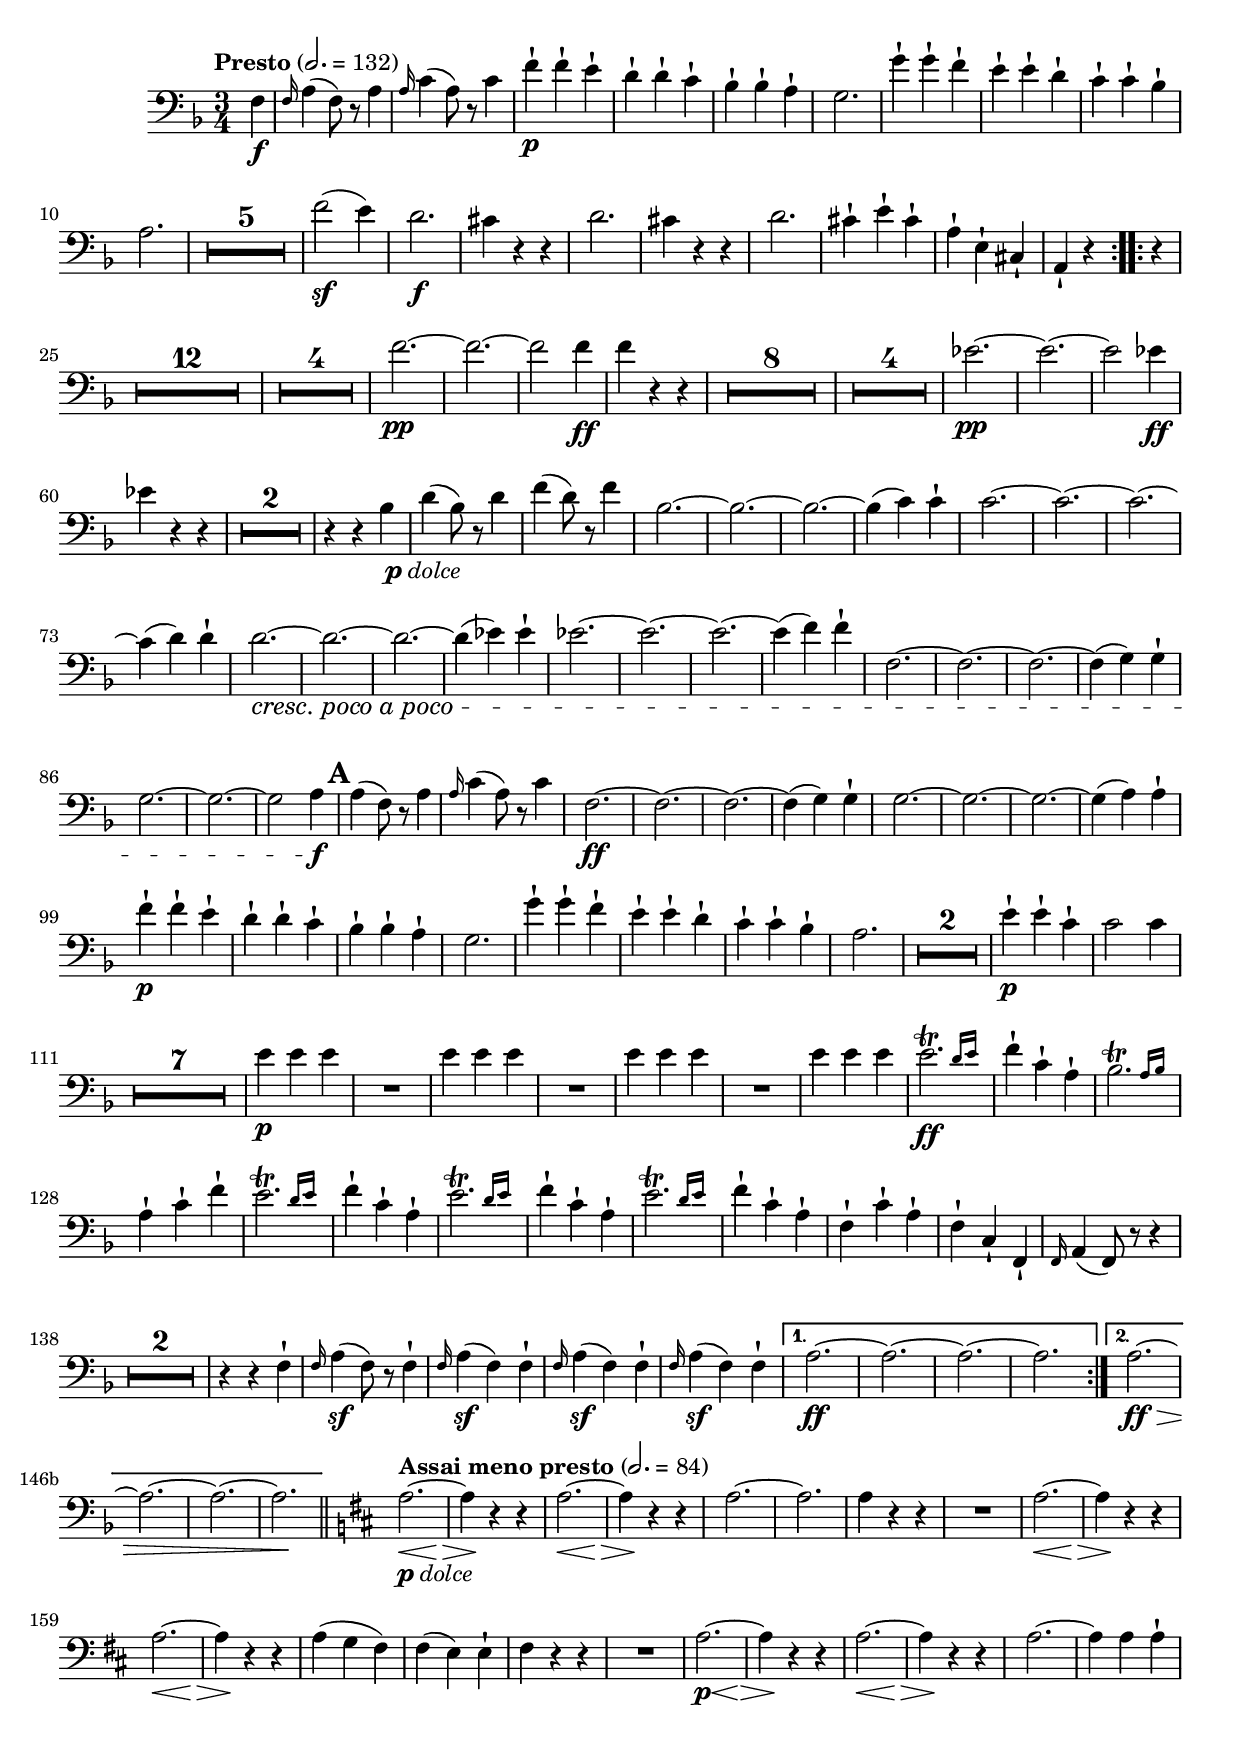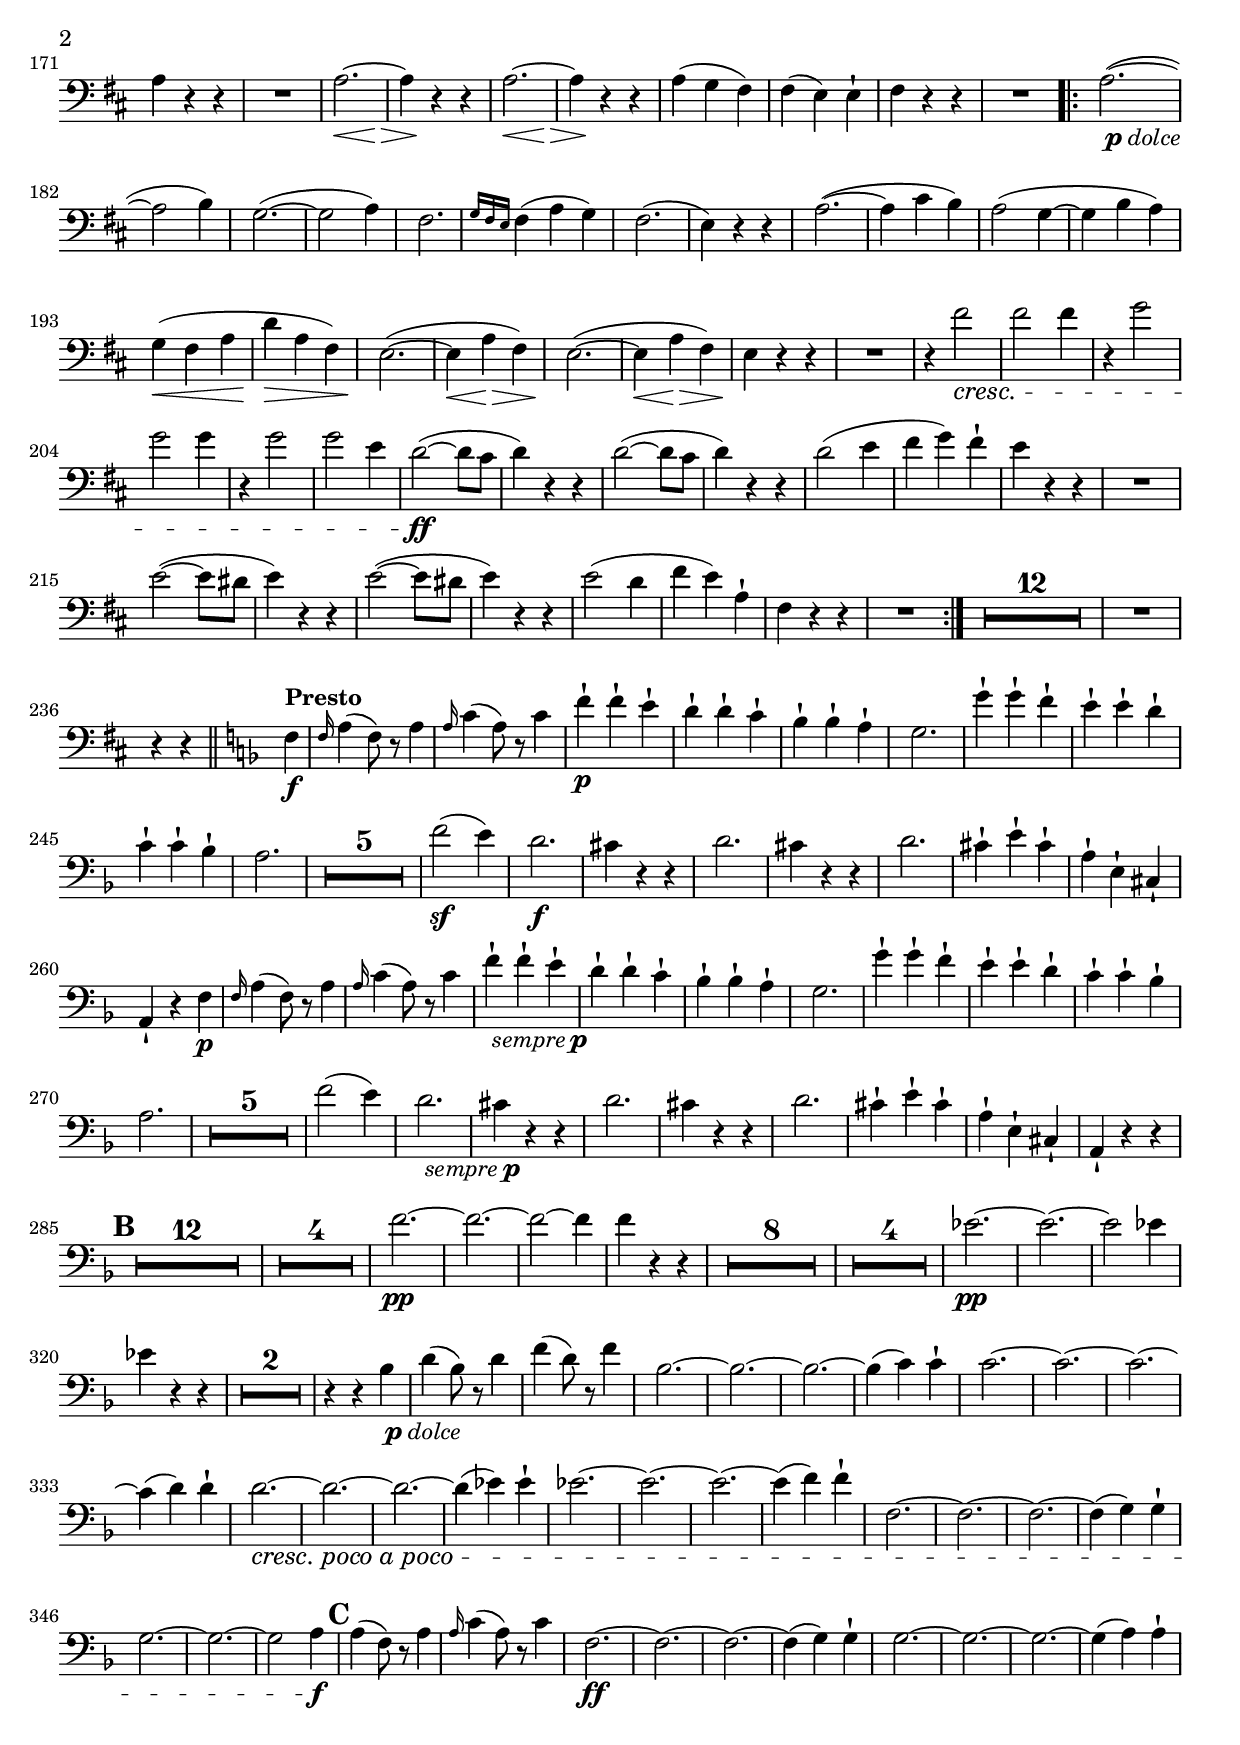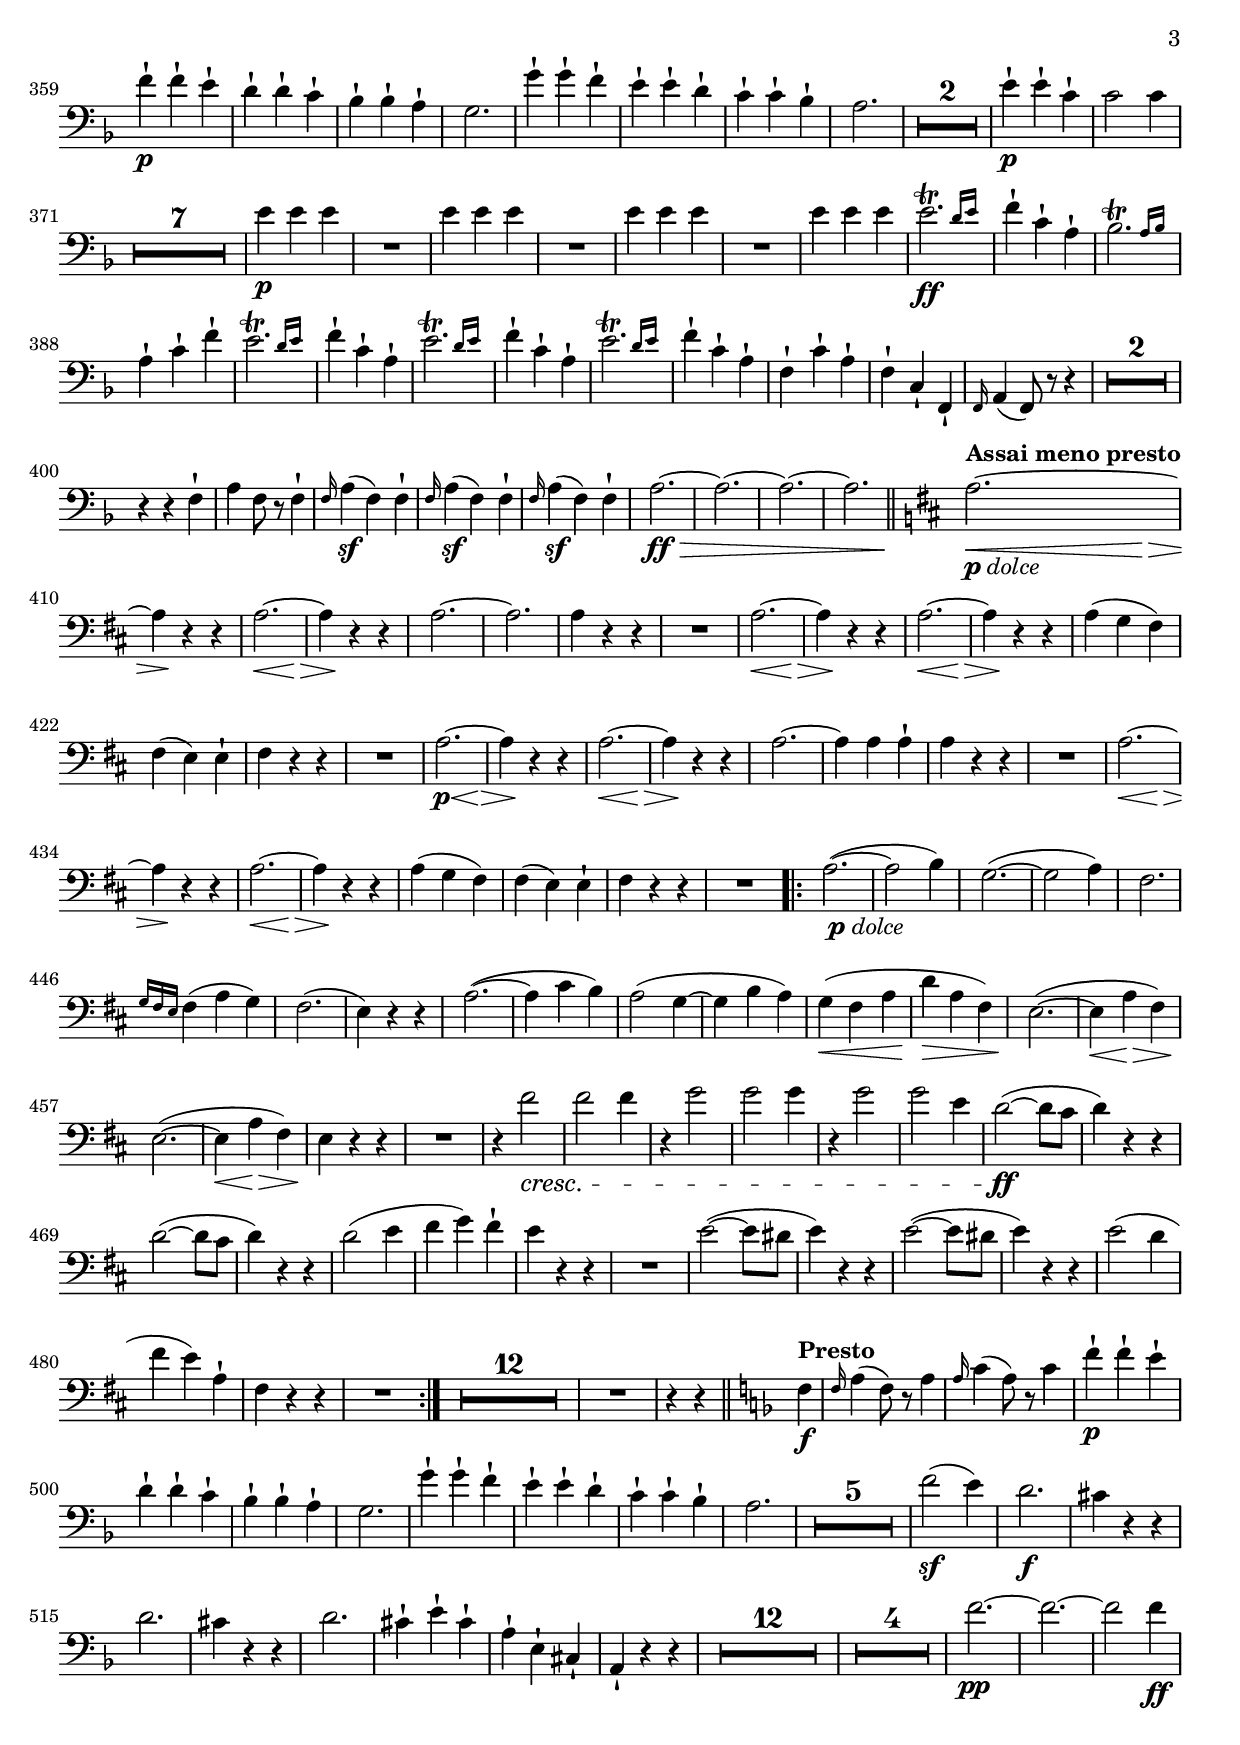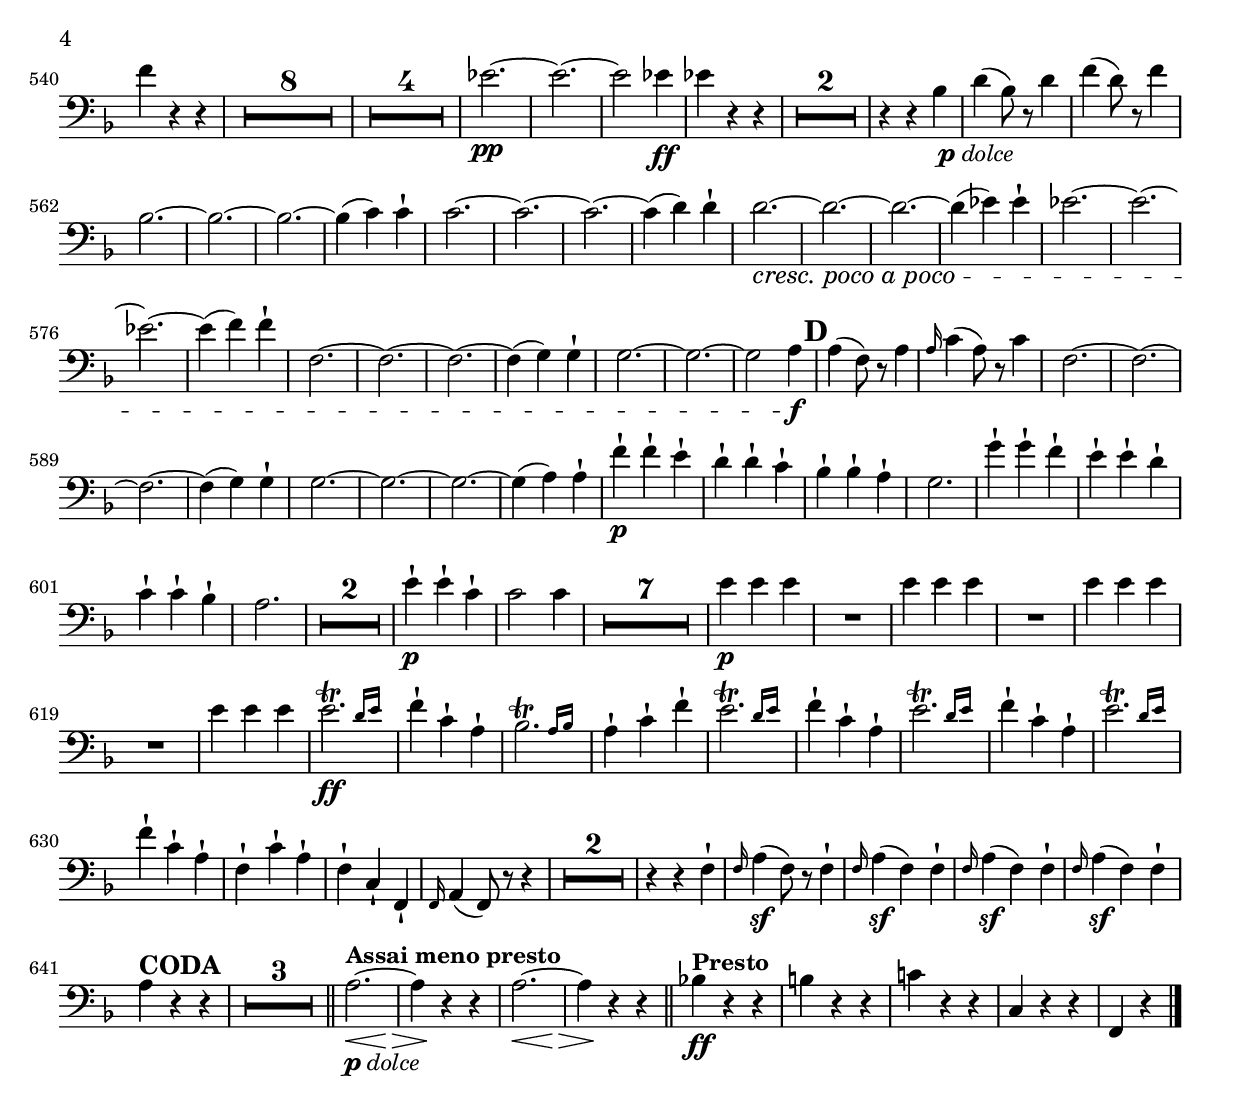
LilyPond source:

\version "2.24.3"

\include "../definitions.ly"

voicebeethovenHxmouvementDxbassonBxmd = \absolute {
\include "../parametres.ly"
\clef bass \time 3/4 \key f \major \tempo "Presto" 2.=132
\repeat volta 2 {
 \partial 4 f4 \f  |
 \grace {f16} a4( f8) r8 a4  |
 \grace {a16} c'4( a8) r8 c'4  |
 f'4-! \p f'4-! e'4-!  |
 d'4-! d'4-! c'4-!  |
 bes4-! bes4-! a4-!  |
 g2.  |
 g'4-! g'4-! f'4-!  |
 e'4-! e'4-! d'4-!  |
 c'4-! c'4-! bes4-!  |
 a2.  |
 R2.*5  |
 f'2( \sf e'4)  |
 d'2. \f  |
 cis'4 r4 r4  |
 d'2.  |
 cis'4 r4 r4  |
 d'2.  |
 cis'4-! e'4-! cis'4-!  |
 a4-! e4-! cis4-!  |
 a,4-! r4 } \repeat volta 2 { r4  |
 R2.*12  |
 R2.*4  |
 f'2.~ \pp  |
 f'2.~  |
 f'2 f'4 \ff  |
 f'4 r4 r4  |
 R2.*8  |
 R2.*4  |
 ees'2.~ \pp  |
 ees'2.~  |
 ees'2 ees'4 \ff  |
 ees'4 r4 r4  |
 R2.*2  |
 r4 r4 bes4 \pdolce  |
 d'4( bes8) r8 d'4  |
 f'4( d'8) r8 f'4  |
 bes2.~  |
 bes2.~  |
 bes2.~  |
 bes4( c'4) c'4-!  |
 c'2.~  |
 c'2.~  |
 c'2.~  |
 c'4( d'4) d'4-!  |
 d'2.~ \crescpoco  |
 d'2.~  |
 d'2.~  |
 d'4( ees'4) ees'4-!  |
 ees'2.~  |
 ees'2.~  |
 ees'2.~  |
 ees'4( f'4) f'4-!  |
 f2.~  |
 f2.~  |
 f2.~  |
 f4( g4) g4-!  |
 g2.~  |
 g2.~  |
 g2 a4 \f  |
 \mark\default
 a4( f8) r8 a4  |
 \grace{a16} c'4( a8) r8 c'4  |
 f2.~ \ff  |
 f2.~  |
 f2.~  |
 f4( g4) g4-!  |
 g2.~  |
 g2.~  |
 g2.~  |
 g4( a4) a4-!  |
 f'4-! \p f'4-! e'4-!  |
 d'4-! d'4-! c'4-!  |
 bes4-! bes4-! a4-!  |
 g2.  |
 g'4-! g'4-! f'4-!  |
 e'4-! e'4-! d'4-!  |
 c'4-! c'4-! bes4-!  |
 a2.  |
 R2.*2  |
 e'4-! \p e'4-! c'4-!  |
 c'2 c'4  |
 R2.*7  |
 e'4 \p e'4 e'4  |
 R2.  |
 e'4 e'4 e'4  |
 R2.  |
 e'4 e'4 e'4  |
 R2.  |
 e'4 e'4 e'4  |
 \afterGrace e'2.\trill \ff {d'16 e'}  |
 f'4-! c'4-! a4-!  |
 \afterGrace bes2.\trill {a16 bes}  |
 a4-! c'4-! f'4-!  |
 \afterGrace e'2.\trill {d'16 e'}  |
 f'4-! c'4-! a4-!  |
 \afterGrace e'2.\trill {d'16 e'}  |
 f'4-! c'4-! a4-!  |
 \afterGrace e'2.\trill {d'16 e'}  |
 f'4-! c'4-! a4-!  |
 f4-! c'4-! a4-!  |
 f4-! c4-! f,4-!  |
 \grace{f,16} a,4( f,8) r8 r4  |
 R2.*2  |
 r4 r4 f4-!  |
 \grace{f16} a4( \sf f8) r8 f4-!  |
 \grace{f16} a4( \sf f4) f4-!  |
 \grace{f16} a4( \sf f4) f4-!  |
 \grace{f16} a4( \sf f4) f4-!  |
 \alternative {{
 a2.~ \ff  |
 a2.~  |
 a2.~  |
 a2.  |}{
 a2.~ \ff \>  |
 a2.~  |
 a2.~  |
 \after 4 \! a2.  |}}} \section
 \key d \major \tempo "Assai meno presto" 2.=84
 % TODO trouver mieux pour le \pdolce
 <>\< \after 8*5 \> a2.~ _\markup{\dynamic "p" \italic "dolce"} |
 %\after 8*5 \>  a2.~ \< |
 \after 8 \! a4 r4 r4  |
 % Vielle manière de faire, aussi vaguement correcte.
 %<< {a2.~ | a4 } {s2\< s4 \> | s8 s8 \! } >> r4  r4  |
 <>\< \after 8*5 \> a2.~  |
 \after 8 \! a4 r4 r4  |
 a2.~  |
 a2.  |
 a4 r4 r4  |
 R2.  |
 <>\< \after 8*5 \> a2.~  |
 \after 8 \! a4 r4 r4  |
 <>\< \after 8*5 \> a2.~  |
 \after 8 \! a4 r4 r4  |
 a4( g4 fis4)  |
 fis4( e4) e4-!  |
 fis4 r4 r4  |
 R2.  |
 \once\override Hairpin.bound-padding = #0.1 % p< moins moche.
 <>\p\< \after 8*5 \> a2.~  |
 \after 8 \! a4 r4 r4  |
 <>\< \after 8*5 \> a2.~  |
 \after 8 \! a4 r4 r4  |
 a2.~  |
 a4 a4 a4-!  |
 a4 r4 r4  |
 R2.  |
 <>\< \after 8*5 \> a2.~  |
 \after 8 \! a4 r4 r4  |
  <>\< \after 8*5 \> a2.~  |
 \after 8 \! a4 r4 r4  |
 a4( g4 fis4)  |
 fis4( e4) e4-!  |
 fis4 r4 r4  |
 R2.  |
 \repeat volta 2 {
 a2.(~\pdolce  |
 a2 b4)  |
 g2.(~  |
 g2 a4)  |
 fis2.  |
 \grace{g16 fis e} fis4( a4 g4)  |
 fis2.(  |
 e4) r4 r4  |
 a2.(~  |
 a4 cis'4 b4)  |
 a2( g4~  |
 g4 b4 a4)  |
 g4(\< fis4 a4  |
 d'4\> a4 fis4)  |
 e2.(~\!  |
 e4\< a4\> fis4)  |
 e2.(~\!  |
 e4\< a4\> fis4)  |
 e4\! r4 r4  |
 R2.  |
 r4 fis'2 \cresc  |
 fis'2 fis'4  |
 r4 g'2  |
 g'2 g'4  |
 r4 g'2  |
 g'2 e'4  |
 d'2(~ \ff d'8 cis'8  |
 d'4) r4 r4  |
 d'2(~ d'8 cis'8  |
 d'4) r4 r4  |
 d'2( e'4  |
 fis'4 g'4) fis'4-!  |
 e'4 r4 r4  |
 R2.  |
 e'2(~ e'8 dis'8  |
 e'4) r4 r4  |
 e'2(~ e'8 dis'8  |
 e'4) r4 r4  |
 e'2( d'4  |
 fis'4 e'4) a4-!  |
 fis4 r4 r4  |
 R2.  |}
 R2.*12  |
 R2.  |
 r4 r4 \section
 \key f \major \tempo "Presto"
 f4 \f  |
 \grace{f16} a4( f8) r8 a4  |
 \grace{a16} c'4( a8) r8 c'4  |
 f'4-! \p f'4-! e'4-!  |
 d'4-! d'4-! c'4-!  |
 bes4-! bes4-! a4-!  |
 g2.  |
 g'4-! g'4-! f'4-!  |
 e'4-! e'4-! d'4-!  |
 c'4-! c'4-! bes4-!  |
 a2.  |
 R2.*5  |
 f'2( \sf e'4)  |
 d'2. \f  |
 cis'4 r4 r4  |
 d'2.  |
 cis'4 r4 r4  |
 d'2.  |
 cis'4-! e'4-! cis'4-!  |
 a4-! e4-! cis4-!  |
 a,4-! r4 f4 \p  |
 \grace{f16} a4( f8) r8 a4  |
 \grace{a16} c'4( a8) r8 c'4  |
 f'4-! \semprep f'4-! e'4-!  |
 d'4-! d'4-! c'4-!  |
 bes4-! bes4-! a4-!  |
 g2.  |
 g'4-! g'4-! f'4-!  |
 e'4-! e'4-! d'4-!  |
 c'4-! c'4-! bes4-!  |
 a2.  |
 R2.*5  |
 f'2( e'4)  |
 d'2. \semprep  |
 cis'4 r4 r4  |
 d'2.  |
 cis'4 r4 r4  |
 d'2.  |
 cis'4-! e'4-! cis'4-!  |
 a4-! e4-! cis4-!  |
 a,4-! r4 r4  |
 \mark\default \barNumberCheck 285
 R2.*12  |
 R2.*4  |
 f'2.~ \pp  |
 f'2.~  |
 f'2~ f'4  |
 f'4 r4 r4  |
 R2.*8  |
 R2.*4  |
 ees'2.~ \pp  |
 ees'2.~  |
 ees'2 ees'4  |
 ees'4 r4 r4  |
 R2.*2  |
 r4 r4 bes4 \pdolce  |
 d'4( bes8) r8 d'4  |
 f'4( d'8) r8 f'4  |
 bes2.~  |
 bes2.~  |
 bes2.~  |
 bes4( c'4) c'4-!  |
 c'2.~  |
 c'2.~  |
 c'2.~  |
 c'4( d'4) d'4-!  |
 d'2.~ \crescpoco  |
 d'2.~  |
 d'2.~  |
 d'4( ees'4) ees'4-!  |
 ees'2.~  |
 ees'2.~  |
 ees'2.~  |
 ees'4( f'4) f'4-!  |
 f2.~  |
 f2.~  |
 f2.~  |
 f4( g4) g4-!  |
 g2.~  |
 g2.~  |
 g2 a4 \f  |
 \mark\default \barNumberCheck 349
 a4( f8) r8 a4  |
 \grace{a16} c'4( a8) r8 c'4  |
 f2.~ \ff  |
 f2.~  |
 f2.~  |
 f4( g4) g4-!  |
 g2.~  |
 g2.~  |
 g2.~  |
 g4( a4) a4-!  |
 f'4-! \p f'4-! e'4-!  |
 d'4-! d'4-! c'4-!  |
 bes4-! bes4-! a4-!  |
 g2.  |
 g'4-! g'4-! f'4-!  |
 e'4-! e'4-! d'4-!  |
 c'4-! c'4-! bes4-!  |
 a2.  |
 R2.*2  |
 e'4-! \p e'4-! c'4-!  |
 c'2 c'4  |
 R2.*7  |
 e'4 \p e'4 e'4  |
 R2.  |
 e'4 e'4 e'4  |
 R2.  |
 e'4 e'4 e'4  |
 R2.  |
 e'4 e'4 e'4  |
 \afterGrace e'2.\trill \ff {d'16 e'}  |
 f'4-! c'4-! a4-!  |
 \afterGrace bes2.\trill {a16 bes}  |
 a4-! c'4-! f'4-!  |
 \afterGrace e'2.\trill {d'16 e'}  |
 f'4-! c'4-! a4-!  |
 \afterGrace e'2.\trill {d'16 e'}  |
 f'4-! c'4-! a4-!  |
 \afterGrace e'2.\trill {d'16 e'}  |
 f'4-! c'4-! a4-!  |
 f4-! c'4-! a4-!  |
 f4-! c4-! f,4-!  |
 \grace{f,16} a,4( f,8) r8 r4  |
 R2.*2  |
 r4 r4 f4-!  |
 a4 f8 r8 f4-!  |
 \grace{f16} a4( \sf f4) f4-!  |
 \grace{f16} a4( \sf f4) f4-!  |
 \grace{f16} a4( \sf f4) f4-!  |
 a2.~ \ff \>  |
 a2.~  |
 a2.~  |
 a2.  | \section
 \key d \major \tempo "Assai meno presto"
 % TODO : trouver mieux pour le \pdolce
 <>\< \after 8*5 \> a2.~ _\markup{\dynamic "p" \italic "dolce"} |
 \after 8 \! a4 r4 r4  |
 <>\< \after 8*5 \> a2.~  |
 \after 8 \! a4 r4 r4  |
 a2.~  |
 a2.  |
 a4 r4 r4  |
 R2.  |
 <>\< \after 8*5 \> a2.~  |
 \after 8 \! a4 r4 r4  |
 <>\< \after 8*5 \> a2.~  |
 \after 8 \! a4 r4 r4  |
 a4( g4 fis4)  |
 fis4( e4) e4-!  |
 fis4 r4 r4  |
 R2.  |
 \once\override Hairpin.bound-padding = #0.1 % p< moins moche.
 <>\p\< \after 8*5 \> a2.~  |
 \after 8 \! a4 r4 r4  |
 <>\< \after 8*5 \> a2.~  |
 \after 8 \! a4 r4 r4  |
 a2.~  |
 a4 a4 a4-!  |
 a4 r4 r4  |
 R2.  |
 <>\< \after 8*5 \> a2.~  |
 \after 8 \! a4 r4 r4  |
 <>\< \after 8*5 \> a2.~  |
 \after 8 \! a4 r4 r4  |
 a4( g4 fis4)  |
 fis4( e4) e4-!  |
 fis4 r4 r4  |
 R2.  |
 \repeat volta 2 {
 a2.(~ \pdolce  |
 a2 b4)  |
 g2.(~  |
 g2 a4)  |
 fis2.  |
 \grace{g16 fis e} fis4( a4 g4)  |
 fis2.(  |
 e4) r4 r4  |
 a2.(~  |
 a4 cis'4 b4)  |
 a2( g4~  |
 g4 b4 a4)  |
 g4( \< fis4 a4  |
 d'4 \> a4 fis4)  |
 e2.(~ \!  |
 e4 \< a4 \> fis4)  |
 e2.(~ \!  |
 e4 \< a4 \> fis4)  |
 e4 \! r4 r4  |
 R2.  |
 r4 fis'2 \cresc  |
 fis'2 fis'4  |
 r4 g'2  |
 g'2 g'4  |
 r4 g'2  |
 g'2 e'4  |
 d'2(~ \ff d'8 cis'8  |
 d'4) r4 r4  |
 d'2(~ d'8 cis'8  |
 d'4) r4 r4  |
 d'2( e'4  |
 fis'4 g'4) fis'4-!  |
 e'4 r4 r4  |
 R2.  |
 e'2(~ e'8 dis'8  |
 e'4) r4 r4  |
 e'2(~ e'8 dis'8  |
 e'4) r4 r4  |
 e'2( d'4  |
 fis'4 e'4) a4-!  |
 fis4 r4 r4  |
 R2.  |}
 R2.*12  |
 R2.  |
 r4 r4  \section
 \key f \major \tempo "Presto"
 f4 \f  |
 \grace{f16} a4( f8) r8 a4  |
 \grace{a16} c'4( a8) r8 c'4  |
 f'4-! \p f'4-! e'4-!  |
 d'4-! d'4-! c'4-!  |
 bes4-! bes4-! a4-!  |
 g2.  |
 g'4-! g'4-! f'4-!  |
 e'4-! e'4-! d'4-!  |
 c'4-! c'4-! bes4-!  |
 a2.  |
 R2.*5  |
 f'2( \sf e'4)  |
 d'2. \f  |
 cis'4 r4 r4  |
 d'2.  |
 cis'4 r4 r4  |
 d'2.  |
 cis'4-! e'4-! cis'4-!  |
 a4-! e4-! cis4-!  |
 a,4-! r4 r4  |
 R2.*12  |
 R2.*4  |
 f'2.~ \pp  |
 f'2.~  |
 f'2 f'4 \ff  |
 f'4 r4 r4  |
 R2.*8  |
 R2.*4  |
 ees'2.~ \pp  |
 ees'2.~  |
 ees'2 ees'4 \ff  |
 ees'4 r4 r4  |
 R2.*2  |
 r4 r4 bes4 \pdolce  |
 d'4( bes8) r8 d'4  |
 f'4( d'8) r8 f'4  |
 bes2.~  |
 bes2.~  |
 bes2.~  |
 bes4( c'4) c'4-!  |
 c'2.~  |
 c'2.~  |
 c'2.~  |
 c'4( d'4) d'4-!  |
 d'2.~ \crescpoco  |
 d'2.~  |
 d'2.~  |
 d'4( ees'4) ees'4-!  |
 ees'2.~  |
 ees'2.~  |
 ees'2.~  |
 ees'4( f'4) f'4-!  |
 f2.~  |
 f2.~  |
 f2.~  |
 f4( g4) g4-!  |
 g2.~  |
 g2.~  |
 g2 a4 \f  |
 \mark\default \barNumberCheck 585
 a4( f8) r8 a4  |
 \grace{a16} c'4( a8) r8 c'4  |
 f2.~  |
 f2.~  |
 f2.~  |
 f4( g4) g4-!  |
 g2.~  |
 g2.~  |
 g2.~  |
 g4( a4) a4-!  |
 f'4-! \p f'4-! e'4-!  |
 d'4-! d'4-! c'4-!  |
 bes4-! bes4-! a4-!  |
 g2.  |
 g'4-! g'4-! f'4-!  |
 e'4-! e'4-! d'4-!  |
 c'4-! c'4-! bes4-!  |
 a2.  |
 R2.*2  |
 e'4-! \p e'4-! c'4-!  |
 c'2 c'4  |
 R2.*7  |
 e'4 \p e'4 e'4  |
 R2.  |
 e'4 e'4 e'4  |
 R2.  |
 e'4 e'4 e'4  |
 R2.  |
 e'4 e'4 e'4  |
 \afterGrace e'2.\trill \ff {d'16 e'}  |
 f'4-! c'4-! a4-!  |
 \afterGrace bes2.\trill {a16 bes}  |
 a4-! c'4-! f'4-!  |
 \afterGrace e'2.\trill {d'16 e'}  |
 f'4-! c'4-! a4-!  |
 \afterGrace e'2.\trill {d'16 e'}  |
 f'4-! c'4-! a4-!  |
 \afterGrace e'2.\trill {d'16 e'}  |
 f'4-! c'4-! a4-!  |
 f4-! c'4-! a4-!  |
 f4-! c4-! f,4-!  |
 \grace{f,16} a,4( f,8) r8 r4  |
 R2.*2  |
 r4 r4 f4-!  |
 \grace{f16} a4( \sf f8) r8 f4-!  |
 \grace{f16} a4( \sf f4) f4-!  |
 \grace{f16} a4( \sf f4) f4-!  |
 \grace{f16} a4( \sf f4) f4-!  |
 a4^\markup{\large \bold "CODA"} r4 r4  |
 R2.*3  | \section
 \tempo "Assai meno presto"
 % TODO : trouver mieux pour le \pdolce
 <>\< \after 8*5 \> a2.~ _\markup{\dynamic "p" \italic "dolce"}  |
 \after 8 \! a4 r4 r4  |
 <>\< \after 8*5 \> a2.~  |
 \after 8 \! a4 r4 r4  | \section
 \tempo "Presto"
 bes!4 \ff r4 r4  |
 b!4 r4 r4  |
 c'!4 r4 r4  |
 c4 r4 r4  |
 \barNumberCheck 653 \partial 2 f,4 r4  \fine
 }




\score {
  \new Staff \voicebeethovenHxmouvementDxbassonBxmd
  \layout { }
}
